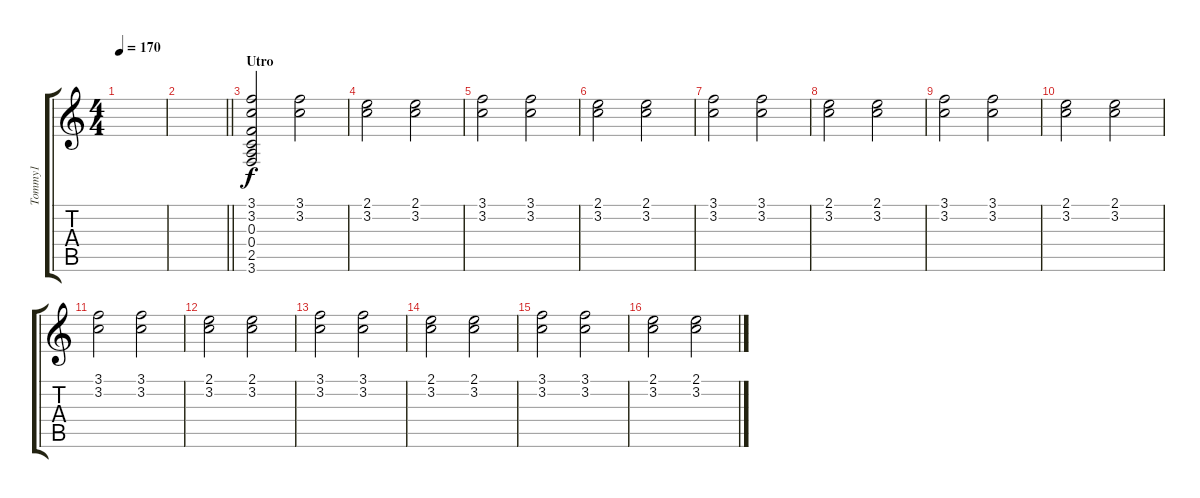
\track ("Tommy1" "Tommy1") {instrument acousticguitarsteel}
\staff {score tabs}
\tuning (D4 A3 F3 C3 G2 D2) {hide}
\ts (4 4)
\tempo 170
\clef g2
\ks c
|
\barLineRight lightlight
|
\section ("" "Utro")
(3.1 3.2 0.3 0.4 2.5 3.6).2 (3.1 3.2).2 |
(2.1 3.2).2 (2.1 3.2).2 |
(3.1 3.2).2 (3.1 3.2).2 |
(2.1 3.2).2 (2.1 3.2).2 |
(3.1 3.2).2 (3.1 3.2).2 |
(2.1 3.2).2 (2.1 3.2).2 |
(3.1 3.2).2 (3.1 3.2).2 |
(2.1 3.2).2 (2.1 3.2).2 |
(3.1 3.2).2 (3.1 3.2).2 |
(2.1 3.2).2 (2.1 3.2).2 |
(3.1 3.2).2 (3.1 3.2).2 |
(2.1 3.2).2 (2.1 3.2).2 |
(3.1 3.2).2 (3.1 3.2).2 |
(2.1 3.2).2 (2.1 3.2).2
